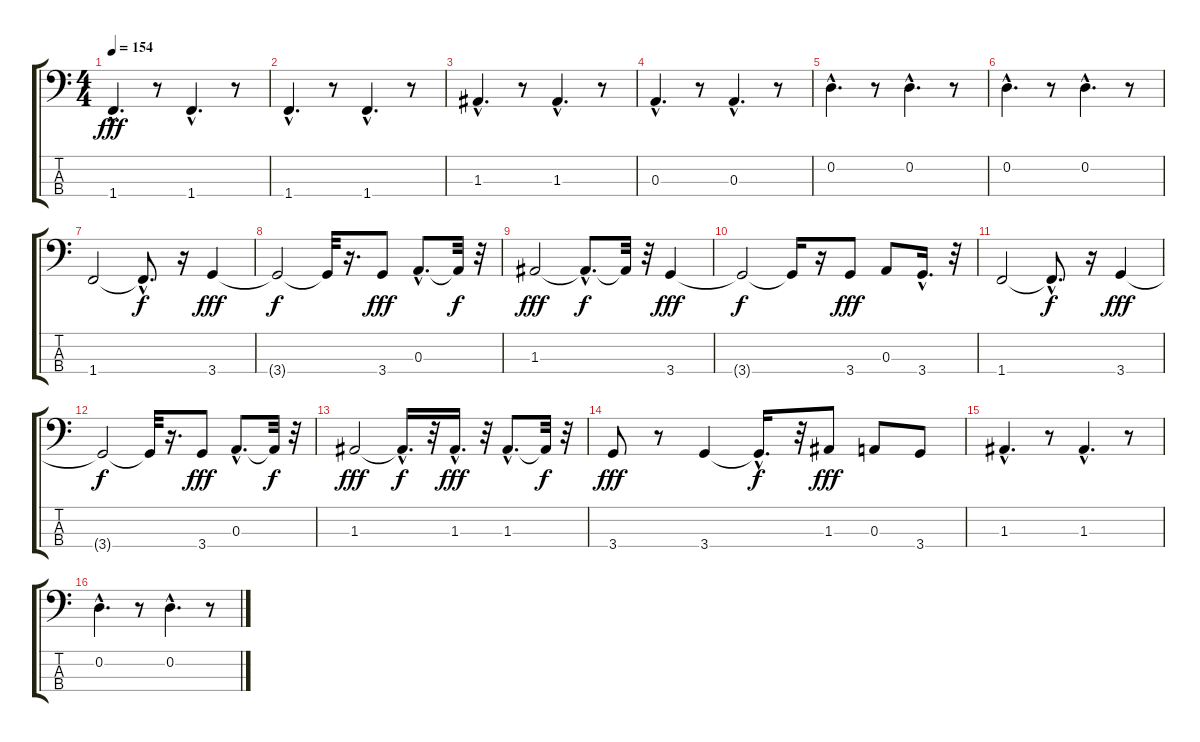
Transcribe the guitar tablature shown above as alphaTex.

\track "" {instrument electricbasspick}
\staff {score tabs}
\tuning (G2 D2 A1 E1) {hide}
\ts (4 4)
\tempo 154
\clef f4
\ks c
1.4{hac}.4{d dy fff} r.8 1.4{hac}.4{d} r.8 |
1.4{hac}.4{d} r.8 1.4{hac}.4{d} r.8 |
1.3{hac}.4{d} r.8 1.3{hac}.4{d} r.8 |
0.3{hac}.4{d} r.8 0.3{hac}.4{d} r.8 |
0.2{hac}.4{d} r.8 0.2{hac}.4{d} r.8 |
0.2{hac}.4{d} r.8 0.2{hac}.4{d} r.8 |
1.4.2 1.4{hac t}.8{d dy f} r.16 3.4.4{dy fff} |
3.4{t}.2{dy f} 3.4{t}.32 r.16{d} 3.4.8{dy fff} 0.3{hac}.8{d} 0.3{t}.32{dy f} r.32 |
1.3.2{dy fff} 1.3{hac t}.8{d dy f} 1.3{t}.32 r.32 3.4.4{dy fff} |
3.4{t}.2{dy f} 3.4{t}.16 r.16 3.4.8{dy fff} 0.3.8 3.4{hac}.16{d} r.32 |
1.4.2 1.4{hac t}.8{d dy f} r.16 3.4.4{dy fff} |
3.4{t}.2{dy f} 3.4{t}.32 r.16{d} 3.4.8{dy fff} 0.3{hac}.8{d} 0.3{t}.32{dy f} r.32 |
1.3.2{dy fff} 1.3{hac t}.16{d dy f} r.32 1.3{hac}.16{d dy fff} r.32 1.3{hac}.8{d} 1.3{t}.32{dy f} r.32 |
3.4.8{dy fff} r.8 3.4.4 3.4{hac t}.16{d dy f} r.32 1.3.8{dy fff} 0.3.8 3.4.8 |
1.3{hac}.4{d} r.8 1.3{hac}.4{d} r.8 |
0.2{hac}.4{d} r.8 0.2{hac}.4{d} r.8
